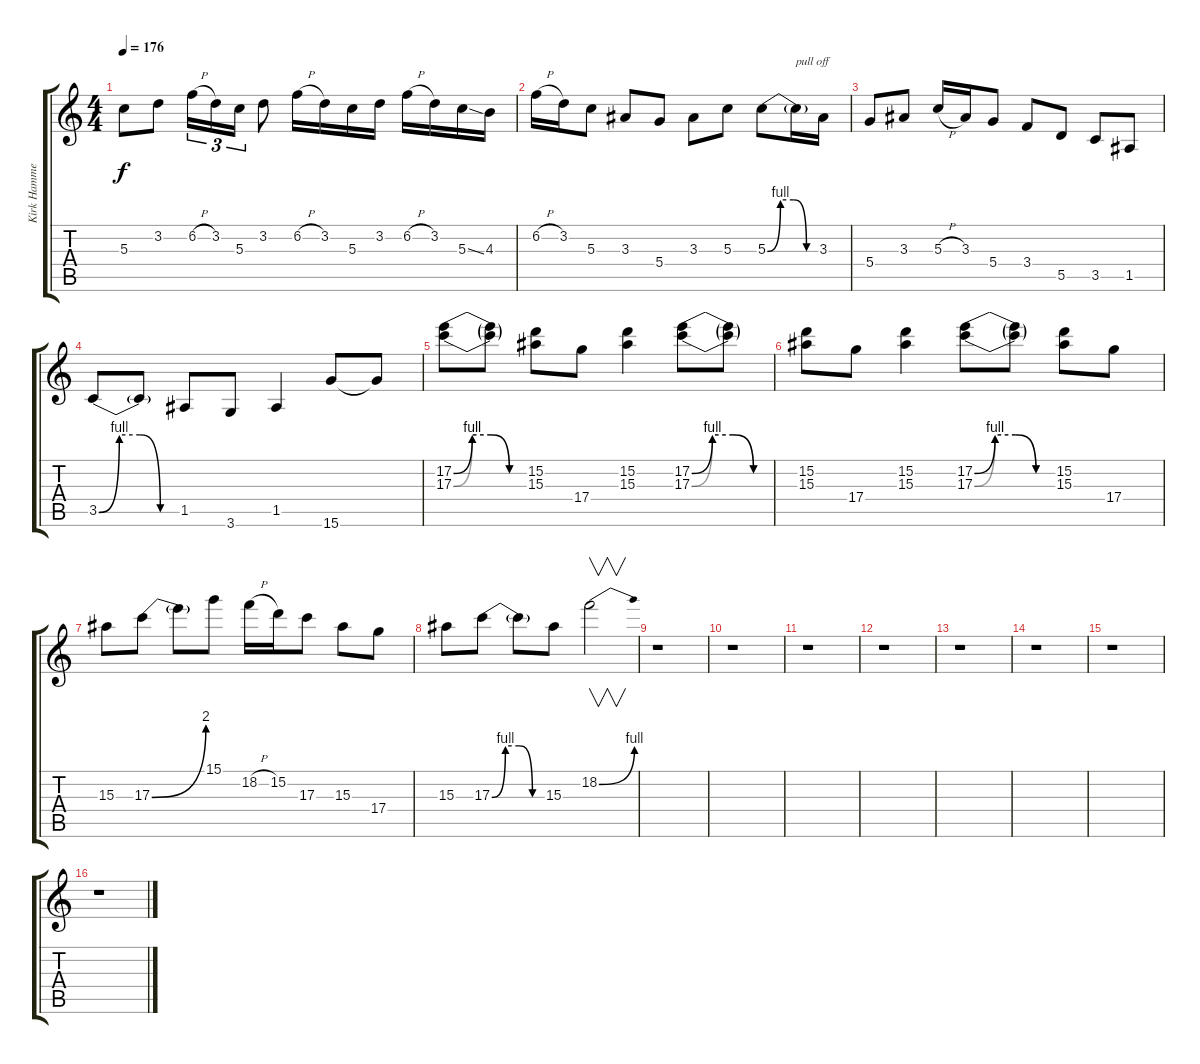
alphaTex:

\track ("Kirk Hammet" "Kirk Hamme") {instrument overdrivenguitar}
\staff {score tabs}
\tuning (E4 B3 G3 D3 A2 E2) {hide}
\ts (4 4)
\tempo 176
\clef g2
\ks c
5.3{t}.8{dy f} 3.2.8 6.2{h}.16{tu (3 2)} 3.2.16{tu (3 2)} 5.3.16{tu (3 2)} 3.2.8 6.2{h}.16 3.2.16 5.3.16 3.2.16 6.2{h}.16 3.2.16 5.3{ss}.16 4.3.16 |
6.2{h}.16 3.2.16 5.3.8 3.3.8 5.4.8 3.3.8 5.3.8 5.3{be (custom 0 0 15 4 30 4 45 0 60 0)}.8 5.3{t}.16{txt "pull off"} 3.3.16 |
5.4.8 3.3.8 5.3{h}.16 3.3.16 5.4.8 3.4.8 5.5.8 3.5.8 1.5.8 |
3.5{be (custom 0 0 15 4 30 4 45 0 60 0)}.8 3.5{t}.8 1.5.8 3.6.8 1.5.4 15.6.8 15.6{t}.8 |
(17.2{be (custom 0 0 15 4 30 4 45 0 60 0)} 17.3{be (custom 0 0 15 4 30 4 45 0 60 0)}).8 (17.2{t} 17.3{t}).8 (15.2 15.3).8 17.4.8 (15.2 15.3).4 (17.2{be (custom 0 0 15 4 30 4 45 0 60 0)} 17.3{be (custom 0 0 15 4 30 4 45 0 60 0)}).8 (17.2{t} 17.3{t}).8 |
(15.2 15.3).8 17.4.8 (15.2 15.3).4 (17.2{be (custom 0 0 15 4 30 4 45 0 60 0)} 17.3{be (custom 0 0 15 4 30 4 45 0 60 0)}).8 (17.2{t} 17.3{t}).8 (15.2 15.3).8 17.4.8 |
15.3.8 17.3{be (bend 0 0 60 8)}.8 17.3{t}.8 15.1.8 18.2{h}.16 15.2.16 17.3.8 15.3.8 17.4.8 |
15.3.8 17.3{be (custom 0 0 15 4 30 4 45 0 60 0)}.8 17.3{t}.8 15.3.8 18.2{be (bend 0 0 60 4)}.2{v} |
r.1 |
r.1 |
r.1 |
r.1 |
r.1 |
r.1 |
r.1 |
r.1
